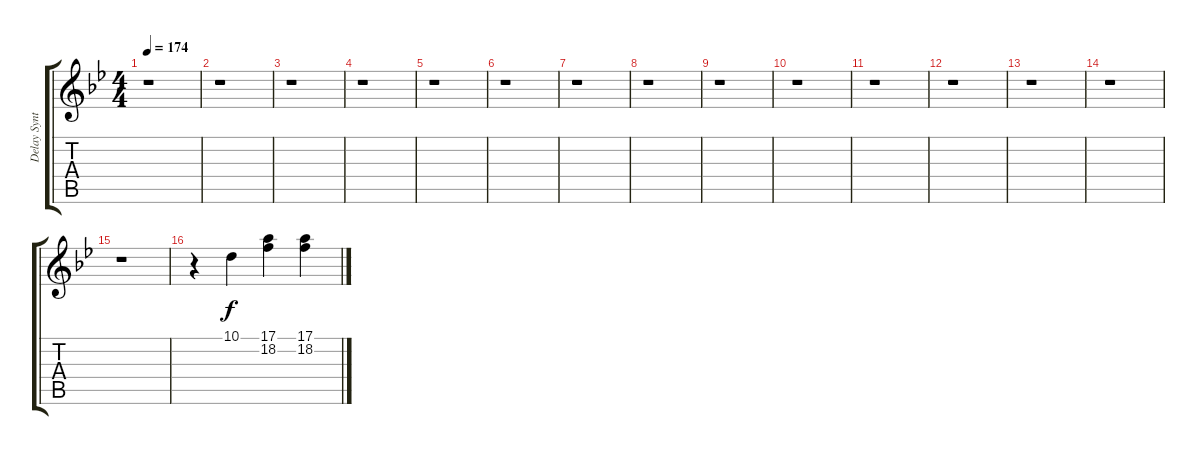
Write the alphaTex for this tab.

\track ("Delay Synth" "Delay Synt") {instrument electricpiano1}
\staff {score tabs}
\tuning (E4 B3 G3 D3 A2 E2) {hide}
\ts (4 4)
\tempo 174
\clef g2
\ks gminor
r.1{dy f} |
r.1 |
r.1 |
r.1 |
r.1 |
r.1 |
r.1 |
r.1 |
r.1 |
r.1 |
r.1 |
r.1 |
r.1 |
r.1 |
r.1 |
r.4 10.1.4 (17.1 18.2).4 (17.1 18.2).4
